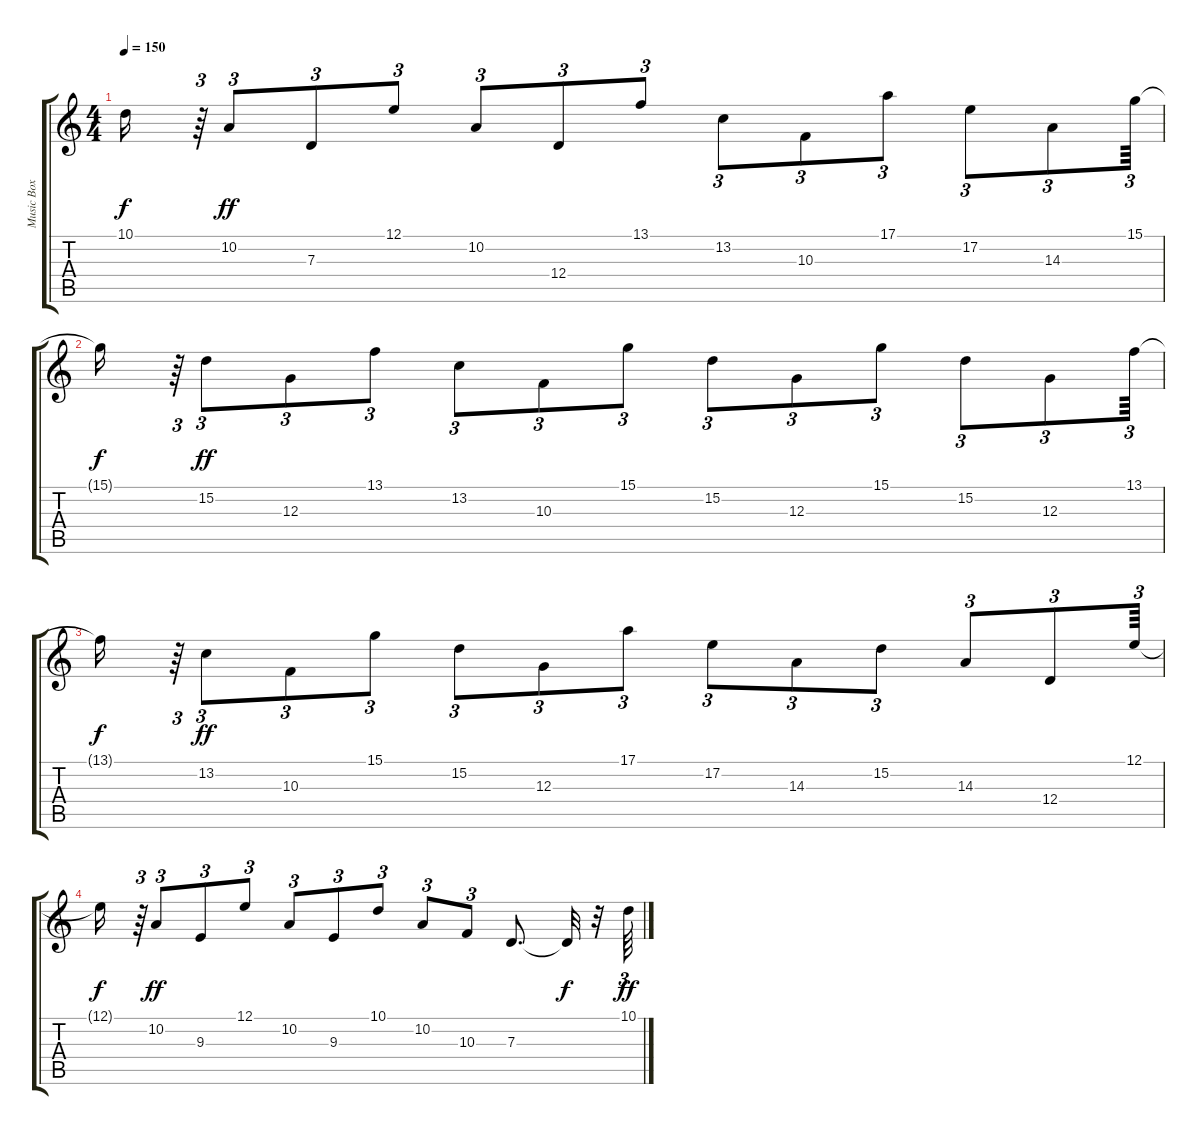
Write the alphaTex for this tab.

\track ("Music Box (Theme)" "Music Box ") {instrument musicbox}
\staff {score tabs}
\tuning (E4 B3 G3 D3 A2 E2) {hide}
\ts (4 4)
\tempo 150
\clef g2
\ks c
10.1{t}.16{dy f} r.64{tu (3 2)} 10.2.8{tu (3 2) dy ff} 7.3.8{tu (3 2)} 12.1.8{tu (3 2)} 10.2.8{tu (3 2)} 12.4.8{tu (3 2)} 13.1.8{tu (3 2)} 13.2.8{tu (3 2)} 10.3.8{tu (3 2)} 17.1.8{tu (3 2)} 17.2.8{tu (3 2)} 14.3.8{tu (3 2)} 15.1.64{tu (3 2)} |
15.1{t}.16{dy f} r.64{tu (3 2)} 15.2.8{tu (3 2) dy ff} 12.3.8{tu (3 2)} 13.1.8{tu (3 2)} 13.2.8{tu (3 2)} 10.3.8{tu (3 2)} 15.1.8{tu (3 2)} 15.2.8{tu (3 2)} 12.3.8{tu (3 2)} 15.1.8{tu (3 2)} 15.2.8{tu (3 2)} 12.3.8{tu (3 2)} 13.1.64{tu (3 2)} |
13.1{t}.16{dy f} r.64{tu (3 2)} 13.2.8{tu (3 2) dy ff} 10.3.8{tu (3 2)} 15.1.8{tu (3 2)} 15.2.8{tu (3 2)} 12.3.8{tu (3 2)} 17.1.8{tu (3 2)} 17.2.8{tu (3 2)} 14.3.8{tu (3 2)} 15.2.8{tu (3 2)} 14.3.8{tu (3 2)} 12.4.8{tu (3 2)} 12.1.64{tu (3 2)} |
12.1{t}.16{dy f} r.64{tu (3 2)} 10.2.8{tu (3 2) dy ff} 9.3.8{tu (3 2)} 12.1.8{tu (3 2)} 10.2.8{tu (3 2)} 9.3.8{tu (3 2)} 10.1.8{tu (3 2)} 10.2.8{tu (3 2)} 10.3.8{tu (3 2)} 7.3.8{d} 7.3{t}.32{dy f} r.32 10.1.64{tu (3 2) dy ff volume 16}
